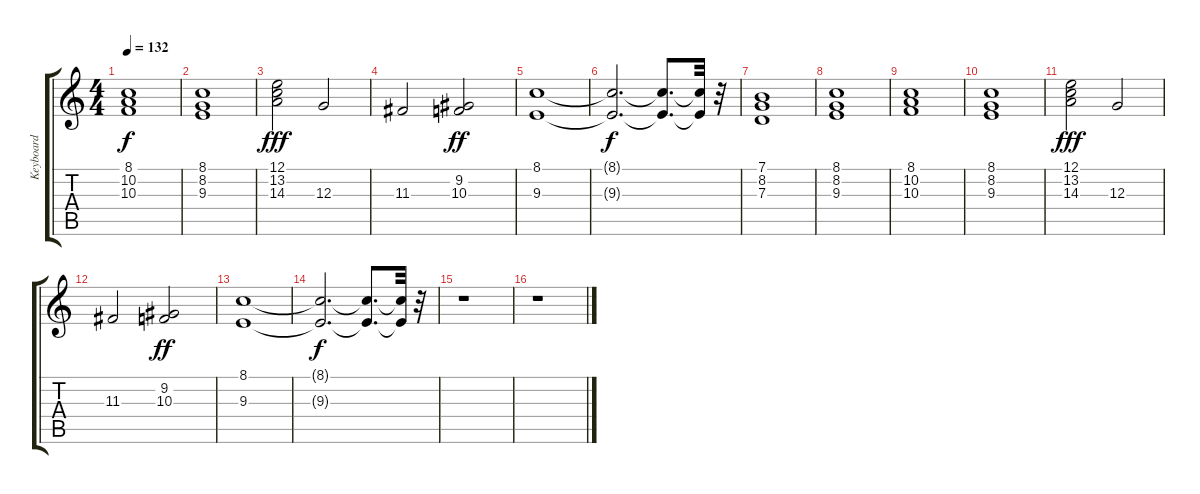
\track ("Keyboard" "Keyboard") {instrument stringensemble2}
\staff {score tabs}
\tuning (E4 B3 G3 D3 A2 E2) {hide}
\ts (4 4)
\tempo 132
\clef g2
\ks c
(8.1 10.2 10.3).1{dy f} |
(8.1 8.2 9.3).1 |
(12.1 13.2 14.3).2{dy fff} 12.3.2 |
11.3.2 (9.2 10.3).2{dy ff} |
(8.1 9.3).1 |
(8.1{t} 9.3{t}).2{d dy f} (8.1{t} 9.3{t}).8{d} (8.1{t} 9.3{t}).32 r.32 |
(7.1 8.2 7.3).1 |
(8.1 8.2 9.3).1 |
(8.1 10.2 10.3).1 |
(8.1 8.2 9.3).1 |
(12.1 13.2 14.3).2{dy fff} 12.3.2 |
11.3.2 (9.2 10.3).2{dy ff} |
(8.1 9.3).1 |
(8.1{t} 9.3{t}).2{d dy f} (8.1{t} 9.3{t}).8{d} (8.1{t} 9.3{t}).32 r.32 |
r.1 |
r.1
